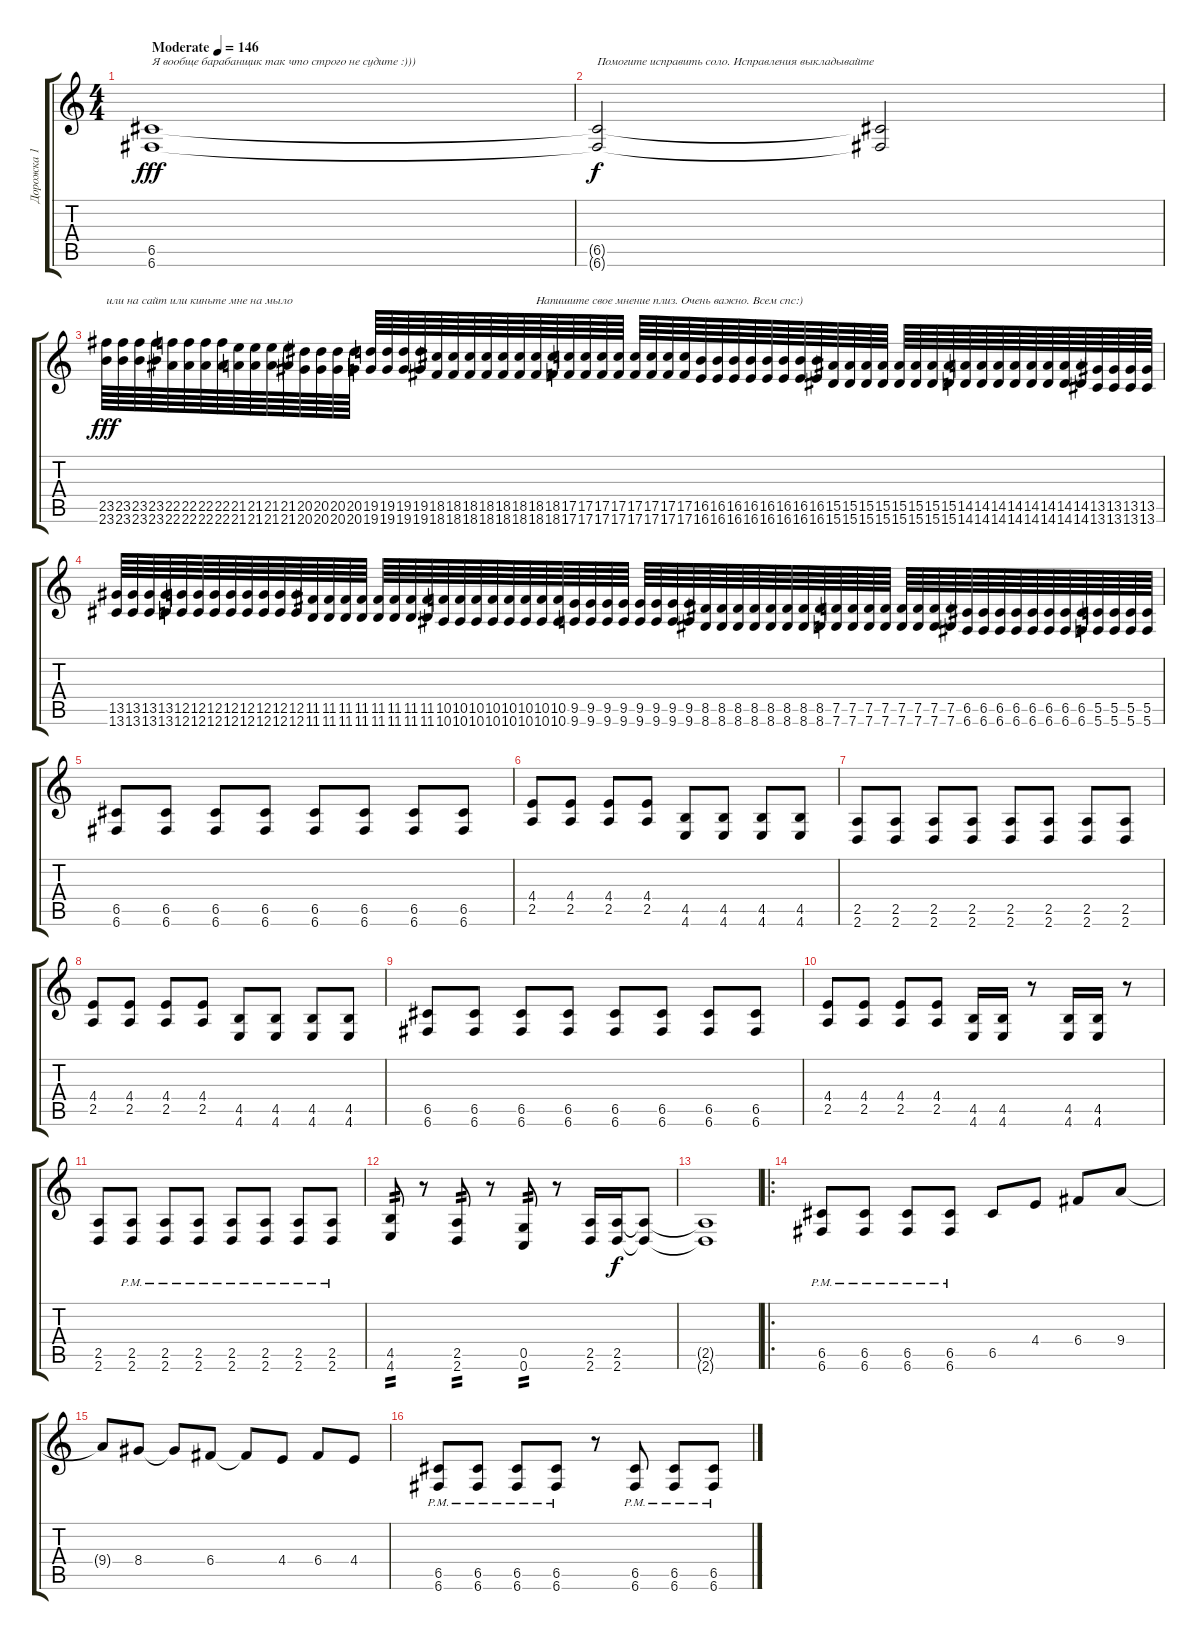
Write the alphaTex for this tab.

\track ("Дорожка 1" "Дорожка 1") {instrument distortionguitar}
\staff {score tabs}
\tuning (D4 A3 F3 C3 G2 C2) {hide}
\ts (4 4)
\tempo (146 "Moderate")
\clef g2
\ks c
(6.5 6.6).1{txt "Я вообще барабанщик так что строго не судите :)))" dy fff instrument distortionguitar} |
(6.5{t} 6.6{t}).2{txt "Помогите исправить соло. Исправления выкладывайте " dy f} (6.5{t} 6.6{t}).2 |
(23.5 23.6).64{txt "или на сайт или киньте мне на мыло" dy fff} (23.5 23.6).64 (23.5 23.6).64 (23.5 23.6).64 (22.5 22.6).64 (22.5 22.6).64 (22.5 22.6).64 (22.5 22.6).64 (21.5 21.6).64 (21.5 21.6).64 (21.5 21.6).64 (21.5 21.6).64 (20.5 20.6).64 (20.5 20.6).64 (20.5 20.6).64 (20.5 20.6).64 (19.5 19.6).64{txt ""} (19.5 19.6).64 (19.5 19.6).64 (19.5 19.6).64 (18.5 18.6).64 (18.5 18.6).64 (18.5 18.6).64 (18.5 18.6).64 (18.5 18.6).64 (18.5 18.6).64 (18.5 18.6).64{txt "Напишите свое мнение плиз. Очень важно. Всем спс:)"} (18.5 18.6).64 (17.5 17.6).64 (17.5 17.6).64 (17.5 17.6).64 (17.5 17.6).64 (17.5 17.6).64 (17.5 17.6).64 (17.5 17.6).64 (17.5 17.6).64 (16.5 16.6).64 (16.5 16.6).64 (16.5 16.6).64 (16.5 16.6).64 (16.5 16.6).64 (16.5 16.6).64 (16.5 16.6).64 (16.5 16.6).64 (15.5 15.6).64 (15.5 15.6).64 (15.5 15.6).64 (15.5 15.6).64 (15.5 15.6).64 (15.5 15.6).64 (15.5 15.6).64 (15.5 15.6).64 (14.5 14.6).64 (14.5 14.6).64 (14.5 14.6).64 (14.5 14.6).64 (14.5 14.6).64 (14.5 14.6).64 (14.5 14.6).64 (14.5 14.6).64 (13.5 13.6).64 (13.5 13.6).64 (13.5 13.6).64 (13.5 13.6).64 |
(13.5 13.6).64 (13.5 13.6).64 (13.5 13.6).64 (13.5 13.6).64 (12.5 12.6).64 (12.5 12.6).64 (12.5 12.6).64 (12.5 12.6).64 (12.5 12.6).64 (12.5 12.6).64 (12.5 12.6).64 (12.5 12.6).64 (11.5 11.6).64 (11.5 11.6).64 (11.5 11.6).64 (11.5 11.6).64 (11.5 11.6).64 (11.5 11.6).64 (11.5 11.6).64 (11.5 11.6).64 (10.5 10.6).64 (10.5 10.6).64 (10.5 10.6).64 (10.5 10.6).64 (10.5 10.6).64 (10.5 10.6).64 (10.5 10.6).64 (10.5 10.6).64 (9.5 9.6).64 (9.5 9.6).64 (9.5 9.6).64 (9.5 9.6).64 (9.5 9.6).64 (9.5 9.6).64 (9.5 9.6).64 (9.5 9.6).64 (8.5 8.6).64 (8.5 8.6).64 (8.5 8.6).64 (8.5 8.6).64 (8.5 8.6).64 (8.5 8.6).64 (8.5 8.6).64 (8.5 8.6).64 (7.5 7.6).64 (7.5 7.6).64 (7.5 7.6).64 (7.5 7.6).64 (7.5 7.6).64 (7.5 7.6).64 (7.5 7.6).64 (7.5 7.6).64 (6.5 6.6).64 (6.5 6.6).64 (6.5 6.6).64 (6.5 6.6).64 (6.5 6.6).64 (6.5 6.6).64 (6.5 6.6).64 (6.5 6.6).64 (5.5 5.6).64 (5.5 5.6).64 (5.5 5.6).64 (5.5 5.6).64 |
(6.5 6.6).8 (6.5 6.6).8 (6.5 6.6).8 (6.5 6.6).8 (6.5 6.6).8 (6.5 6.6).8 (6.5 6.6).8 (6.5 6.6).8 |
(4.4 2.5).8 (4.4 2.5).8 (4.4 2.5).8 (4.4 2.5).8 (4.5 4.6).8 (4.5 4.6).8 (4.5 4.6).8 (4.5 4.6).8 |
(2.5 2.6).8 (2.5 2.6).8 (2.5 2.6).8 (2.5 2.6).8 (2.5 2.6).8 (2.5 2.6).8 (2.5 2.6).8 (2.5 2.6).8 |
(4.4 2.5).8 (4.4 2.5).8 (4.4 2.5).8 (4.4 2.5).8 (4.5 4.6).8 (4.5 4.6).8 (4.5 4.6).8 (4.5 4.6).8 |
(6.5 6.6).8 (6.5 6.6).8 (6.5 6.6).8 (6.5 6.6).8 (6.5 6.6).8 (6.5 6.6).8 (6.5 6.6).8 (6.5 6.6).8 |
(4.4 2.5).8 (4.4 2.5).8 (4.4 2.5).8 (4.4 2.5).8 (4.5 4.6).16 (4.5 4.6).16 r.8 (4.5 4.6).16 (4.5 4.6).16 r.8 |
(2.5 2.6).8 (2.5{pm} 2.6{pm}).8 (2.5{pm} 2.6{pm}).8 (2.5{pm} 2.6{pm}).8 (2.5{pm} 2.6{pm}).8 (2.5{pm} 2.6{pm}).8 (2.5{pm} 2.6{pm}).8 (2.5{pm} 2.6{pm}).8 |
(4.5 4.6).8{tp 2} r.8 (2.5 2.6).8{tp 2} r.8 (0.5 0.6).8{tp 2} r.8 (2.5 2.6).16 (2.5 2.6).16{dy f} (2.5{t} 2.6{t}).8 |
(2.5{t} 2.6{t}).1 |
\ro
(6.5{pm} 6.6{pm}).8 (6.5{pm} 6.6{pm}).8 (6.5{pm} 6.6{pm}).8 (6.5{pm} 6.6{pm}).8 6.5.8 4.4.8 6.4.8 9.4.8 |
9.4{t}.8 8.4.8 8.4{t}.8 6.4.8 6.4{t}.8 4.4.8 6.4.8 4.4.8 |
(6.5{pm} 6.6{pm}).8 (6.5{pm} 6.6{pm}).8 (6.5{pm} 6.6{pm}).8 (6.5{pm} 6.6{pm}).8 r.8 (6.5{pm} 6.6{pm}).8 (6.5{pm} 6.6{pm}).8 (6.5{pm} 6.6{pm}).8
